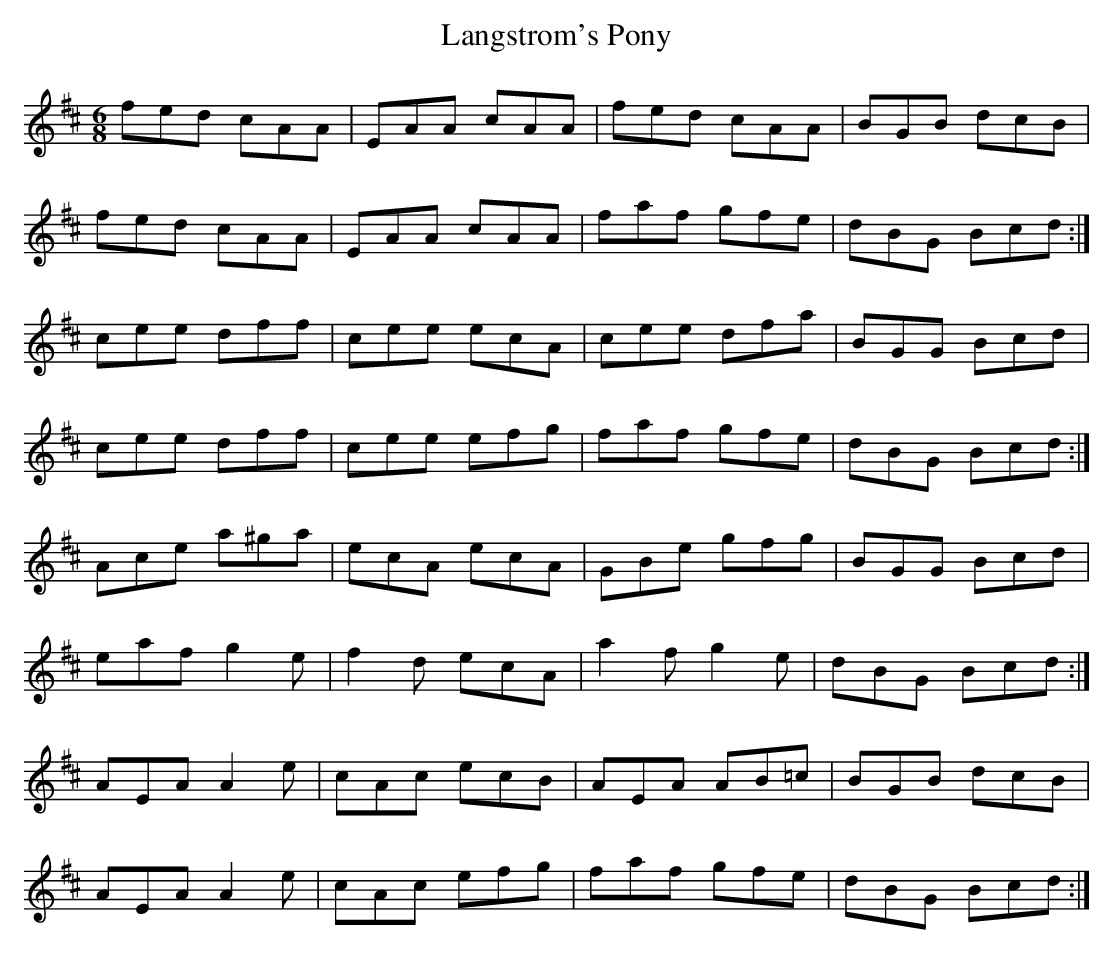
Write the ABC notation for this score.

X:1
T:Langstrom's Pony
M:6/8
L:1/8
K:A Mixolydian
fed cAA|EAA cAA|fed cAA|BGB dcB|!
fed cAA|EAA cAA|faf gfe|dBG Bcd:|!
cee dff|cee ecA|cee dfa|BGG Bcd|!
cee dff|cee efg|faf gfe|dBG Bcd:|!
Ace a^ga|ecA ecA|GBe gfg|BGG Bcd|!
eaf g2e|f2d ecA|a2f g2e|dBG Bcd:|!
AEA A2e|cAc ecB|AEA AB=c|BGB dcB|!
AEA A2e|cAc efg|faf gfe|dBG Bcd:|!
